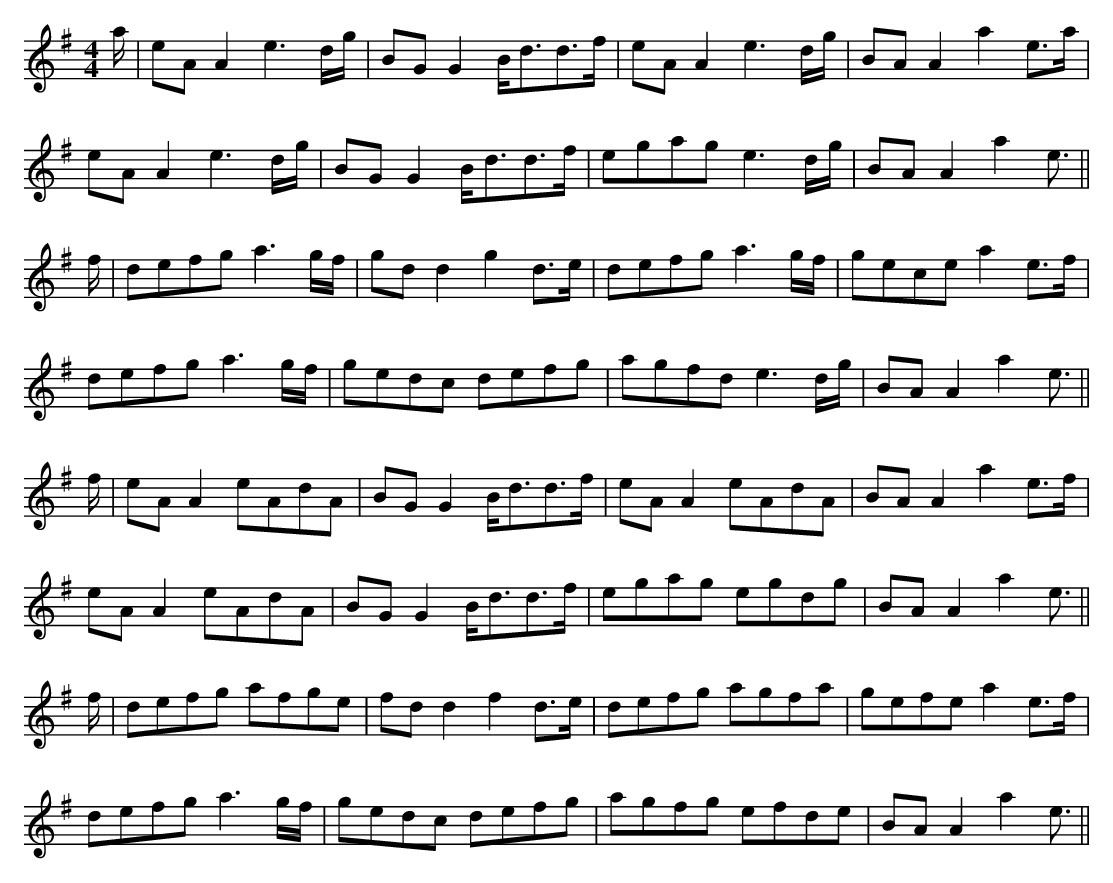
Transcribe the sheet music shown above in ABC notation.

X:1
M:4/4
K:Ador
a/|eA A2 e3 d/g/|BG G2 B<dd>f|eA A2 e3 d/g/|BA A2 a2 e>a|
eA A2 e3 d/g/|BG G2 B<dd>f|egag e3 d/g/|BA A2 a2 e3/2||
f/|defg a3 g/f/|gd d2 g2 d>e|defg a3 g/f/|gece a2 e>f|
defg a3 g/f/|gedc defg|agfd e3 d/g/|BA A2 a2 e3/2||
f/|eA A2 eAdA|BG G2 B<dd>f|eA A2 eAdA|BA A2 a2 e>f|
eA A2 eAdA|BG G2 B<dd>f|egag egdg|BA A2 a2 e3/2||
f/|defg afge|fd d2 f2 d>e|defg agfa|gefe a2 e>f|
defg a3 g/f/|gedc defg|agfg efde|BA A2 a2 e3/2||
